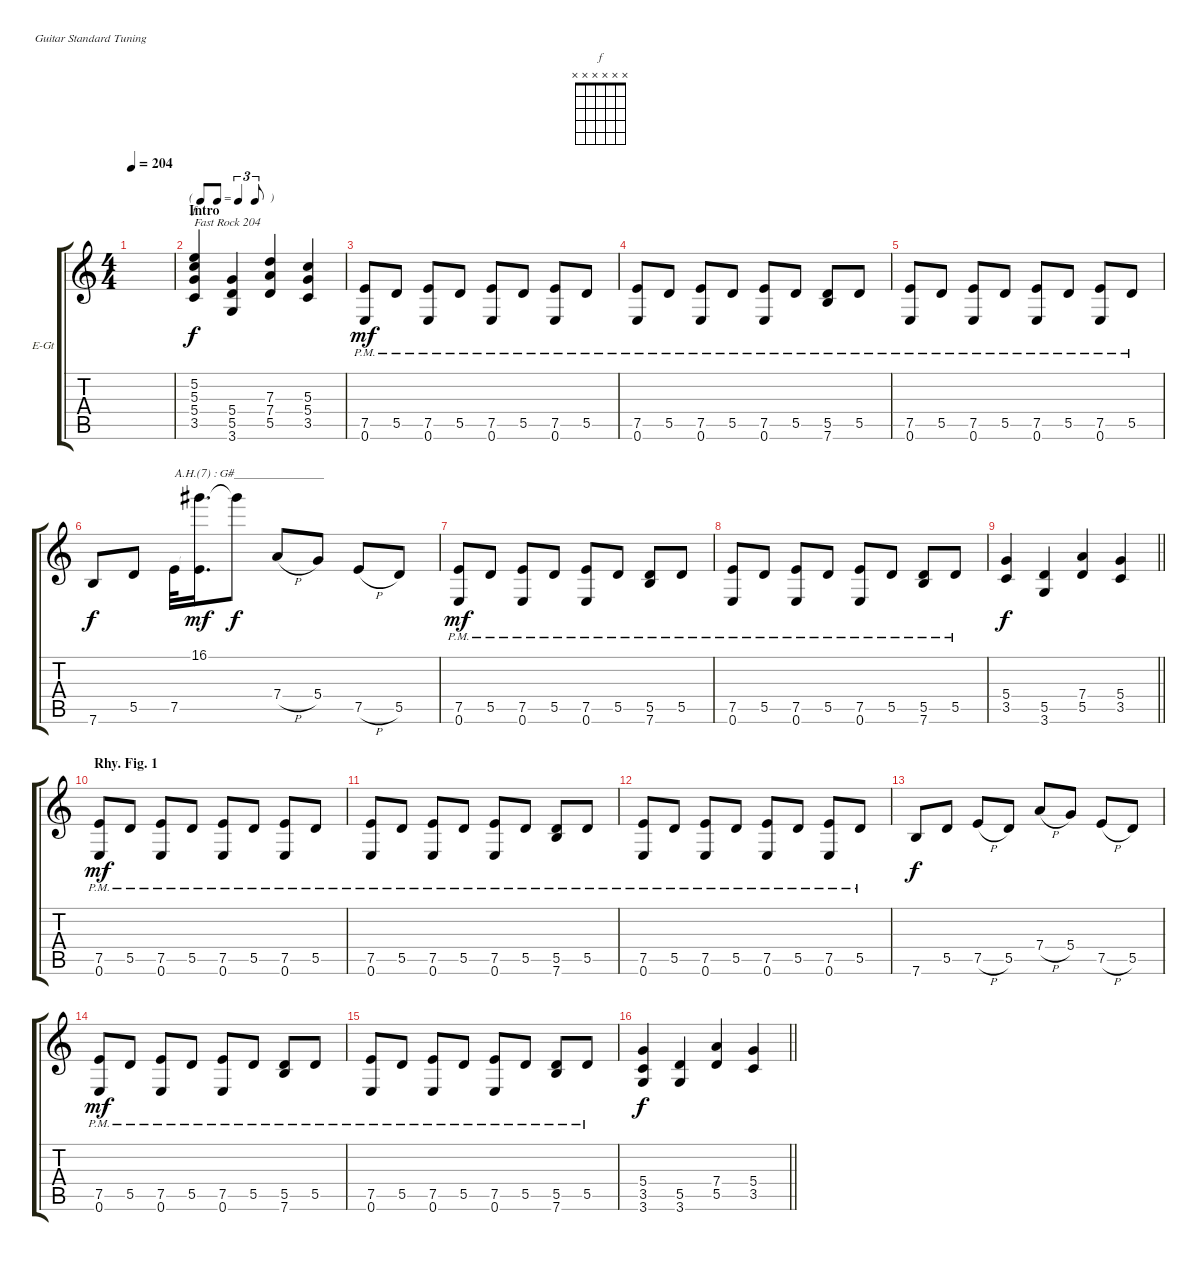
\bracketExtendMode groupsimilarinstruments
\firstSystemTrackNameOrientation horizontal
\otherSystemsTrackNameOrientation horizontal
\track ("Gtr II Lead" "E-Gt") {instrument overdrivenguitar}
\staff {score tabs}
\tuning (E4 B3 G3 D3 A2 E2)
\chord ("f" x x x x x x)
\ts (4 4)
\beaming (8 2 2 2 2)
\tempo 204
\clef g2
\ks c
|
\tf triplet8th
\section ("" "Intro")
(5.2 5.3 5.4 3.5).4{ch "f" txt "Fast Rock 204"} (5.4 5.5 3.6).4 (7.3 7.4 5.5).4 (5.3 5.4 3.5).4 |
(7.5{pm} 0.6{pm}).8{dy mf} 5.5{pm}.8 (7.5{pm} 0.6{pm}).8 5.5{pm}.8 (7.5{pm} 0.6{pm}).8 5.5{pm}.8 (7.5{pm} 0.6{pm}).8 5.5{pm}.8 |
(7.5{pm} 0.6{pm}).8 5.5{pm}.8 (7.5{pm} 0.6{pm}).8 5.5{pm}.8 (7.5{pm} 0.6{pm}).8 5.5{pm}.8 (5.5{pm} 7.6{pm}).8 5.5{pm}.8 |
(7.5{pm} 0.6{pm}).8 5.5{pm}.8 (7.5{pm} 0.6{pm}).8 5.5{pm}.8 (7.5{pm} 0.6{pm}).8 5.5{pm}.8 (7.5{pm} 0.6{pm}).8 5.5{pm}.8 |
7.6.8{dy f} 5.5.8 7.5.32{txt "A.H.(7) : G#_______________"} (16.1 7.5{t}).16{d dy mf} 16.1{t}.8{dy f} 7.4{h}.8 5.4.8 7.5{h}.8 5.5.8 |
(7.5{pm} 0.6{pm}).8{dy mf} 5.5{pm}.8 (7.5{pm} 0.6{pm}).8 5.5{pm}.8 (7.5{pm} 0.6{pm}).8 5.5{pm}.8 (5.5{pm} 7.6{pm}).8 5.5{pm}.8 |
(7.5{pm} 0.6{pm}).8 5.5{pm}.8 (7.5{pm} 0.6{pm}).8 5.5{pm}.8 (7.5{pm} 0.6{pm}).8 5.5{pm}.8 (5.5{pm} 7.6{pm}).8 5.5{pm}.8 |
\barLineRight lightlight
(5.4 3.5).4{dy f} (5.5 3.6).4 (7.4 5.5).4 (5.4 3.5).4 |
\section ("" "Rhy. Fig. 1")
(7.5{pm} 0.6{pm}).8{dy mf} 5.5{pm}.8 (7.5{pm} 0.6{pm}).8 5.5{pm}.8 (7.5{pm} 0.6{pm}).8 5.5{pm}.8 (7.5{pm} 0.6{pm}).8 5.5{pm}.8 |
(7.5{pm} 0.6{pm}).8 5.5{pm}.8 (7.5{pm} 0.6{pm}).8 5.5{pm}.8 (7.5{pm} 0.6{pm}).8 5.5{pm}.8 (5.5{pm} 7.6{pm}).8 5.5{pm}.8 |
(7.5{pm} 0.6{pm}).8 5.5{pm}.8 (7.5{pm} 0.6{pm}).8 5.5{pm}.8 (7.5{pm} 0.6{pm}).8 5.5{pm}.8 (7.5{pm} 0.6{pm}).8 5.5{pm}.8 |
7.6.8{dy f} 5.5.8 7.5{h}.8 5.5.8 7.4{h}.8 5.4.8 7.5{h}.8 5.5.8 |
(7.5{pm} 0.6{pm}).8{dy mf} 5.5{pm}.8 (7.5{pm} 0.6{pm}).8 5.5{pm}.8 (7.5{pm} 0.6{pm}).8 5.5{pm}.8 (5.5{pm} 7.6{pm}).8 5.5{pm}.8 |
(7.5{pm} 0.6{pm}).8 5.5{pm}.8 (7.5{pm} 0.6{pm}).8 5.5{pm}.8 (7.5{pm} 0.6{pm}).8 5.5{pm}.8 (5.5{pm} 7.6{pm}).8 5.5{pm}.8 |
\barLineRight lightlight
(5.4 3.5 3.6).4{dy f} (5.5 3.6).4 (7.4 5.5).4 (5.4 3.5).4
